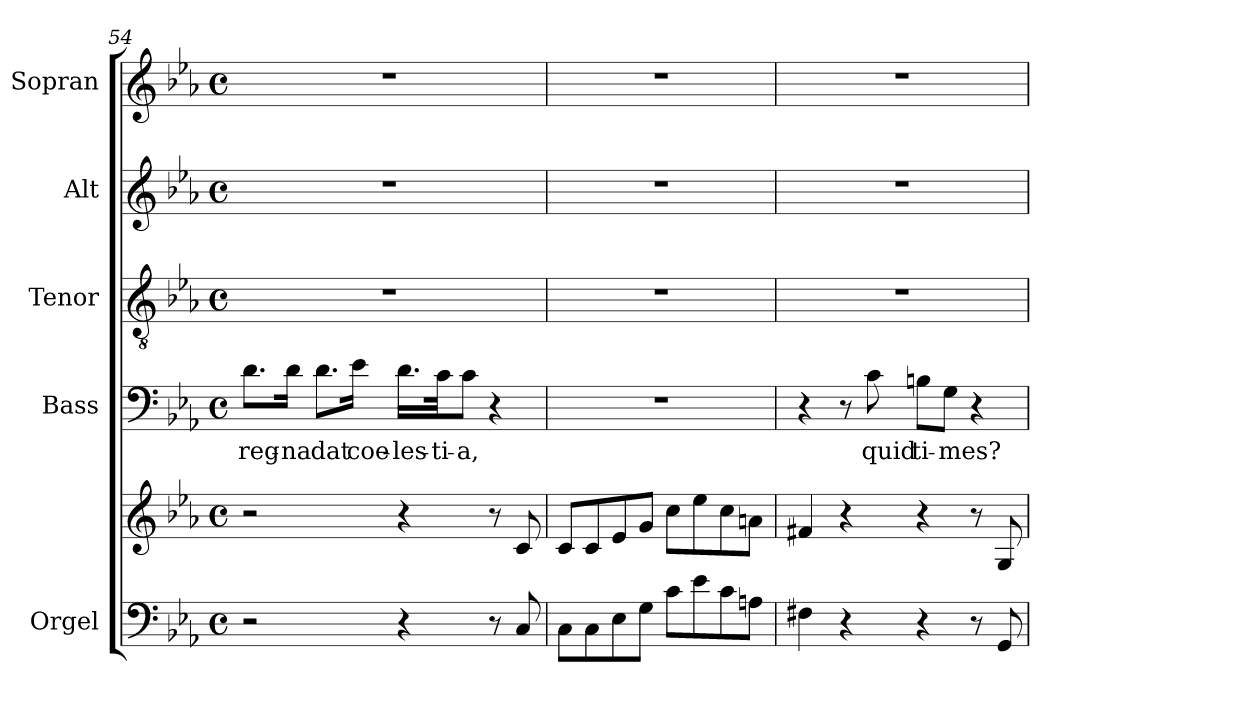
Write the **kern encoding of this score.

**kern	**kern	**kern	**text	**kern	**kern	**kern
*part5	*part5	*part4	*part4	*part3	*part2	*part1
*staff6	*staff5	*staff4	*staff4	*staff3	*staff2	*staff1
*I"Orgel	*	*I"Bass	*	*I"Tenor	*I"Alt	*I"Sopran
*I'Org.	*	*I'B.	*	*I'T.	*I'A.	*I'S.
*clefF4	*clefG2	*clefF4	*	*clefGv2	*clefG2	*clefG2
*k[b-e-a-]	*k[b-e-a-]	*k[b-e-a-]	*	*k[b-e-a-]	*k[b-e-a-]	*k[b-e-a-]
*E-:	*E-:	*E-:	*	*E-:	*E-:	*E-:
*M4/4	*M4/4	*M4/4	*	*M4/4	*M4/4	*M4/4
*met(c)	*met(c)	*met(c)	*	*met(c)	*met(c)	*met(c)
=54	=54	=54	=54	=54	=54	=54
!	!	!	!LO:LY:b	!	!	!
2r	2r	8.d\L	reg-	1r	1r	1r
!	!	!	!LO:LY:b	!	!	!
.	.	16d\Jk	-na	.	.	.
!	!	!	!LO:LY:b	!	!	!
.	.	8.d\L	dat	.	.	.
!	!	!	!LO:LY:b	!	!	!
.	.	16e-\Jk	coe-	.	.	.
!	!	!	!LO:LY:b	!	!	!
4r	4r	16.d\LL	-les-	.	.	.
!	!	!	!LO:LY:b	!	!	!
.	.	32c\Jk	-ti-	.	.	.
!	!	!	!LO:LY:b	!	!	!
.	.	8c\J	-a,	.	.	.
8r	8r	4r	.	.	.	.
8C/	8c/	.	.	.	.	.
=55	=55	=55	=55	=55	=55	=55
8C\L	8c/L	1r	.	1r	1r	1r
8C\	8c/	.	.	.	.	.
8E-\	8e-/	.	.	.	.	.
8G\J	8g/J	.	.	.	.	.
8c\L	8cc\L	.	.	.	.	.
8e-\	8ee-\	.	.	.	.	.
8c\	8cc\	.	.	.	.	.
8An\J	8an\J	.	.	.	.	.
!!LO:LB:g=z
=56	=56	=56	=56	=56	=56	=56
4F#X\	4f#X/	4r	.	1r	1r	1r
4r	4r	8r	.	.	.	.
!	!	!	!LO:LY:b	!	!	!
.	.	8c\	quid	.	.	.
!	!	!	!LO:LY:b	!	!	!
4r	4r	8Bn\L	ti-	.	.	.
!	!	!	!LO:LY:b	!	!	!
.	.	8G\J	-mes?	.	.	.
8r	8r	4r	.	.	.	.
8GG/	8G/	.	.	.	.	.
=	=	=	=	=	=	=
*-	*-	*-	*-	*-	*-	*-
